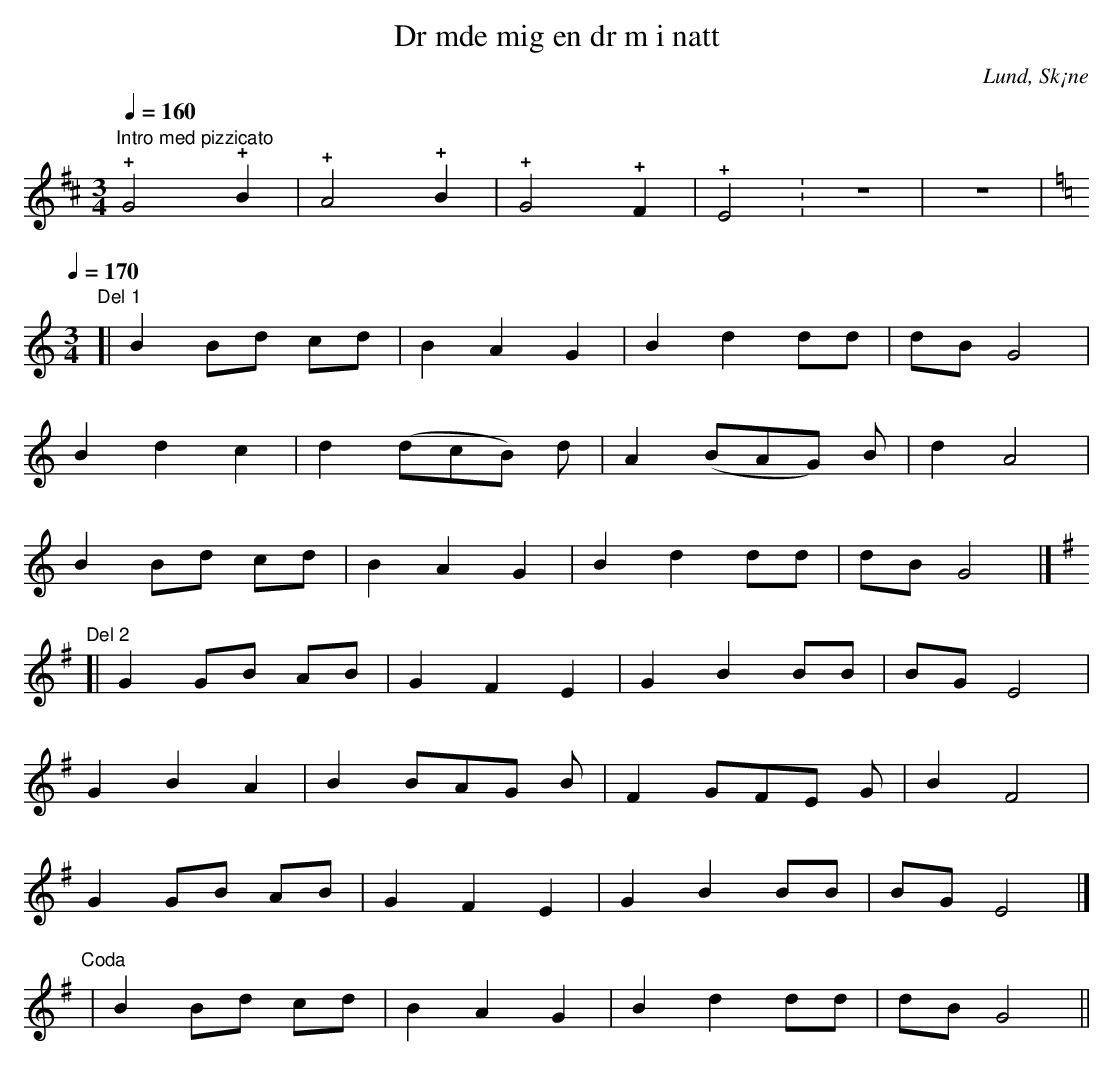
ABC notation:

X:1
T:Dr mde mig en dr m i natt
O:Lund, Sk¡ne
M:3/4
L:1/4
Q:1/4=160
K:D
"Intro med pizzicato"!+!G2!+!B | !+!A2 !+!B | !+!G2 !+!F | !+!E2. | z3 | z3 |
Q:1/4=170
L:1/8
K:C
[M:3/4]"Del 1"[| B2 Bd cd | B2 A2 G2 | B2 d2 dd | dB G4 |
B2 d2 c2 | d2 (dcB) d | A2 (BAG) B | d2 A4 |
B2 Bd cd | B2 A2 G2 | B2 d2 dd | dB G4 |]
K:G
"Del 2"[| G2 GB AB | G2 F2 E2 | G2 B2 BB | BG E4 |
G2 B2 A2 | B2 BAG B | F2 GFE G | B2 F4 |
G2 GB AB | G2 F2 E2 | G2 B2 BB | BG E4 |]
"Coda" | B2 Bd cd | B2 A2 G2 | B2 d2 dd | dB G4 ||
